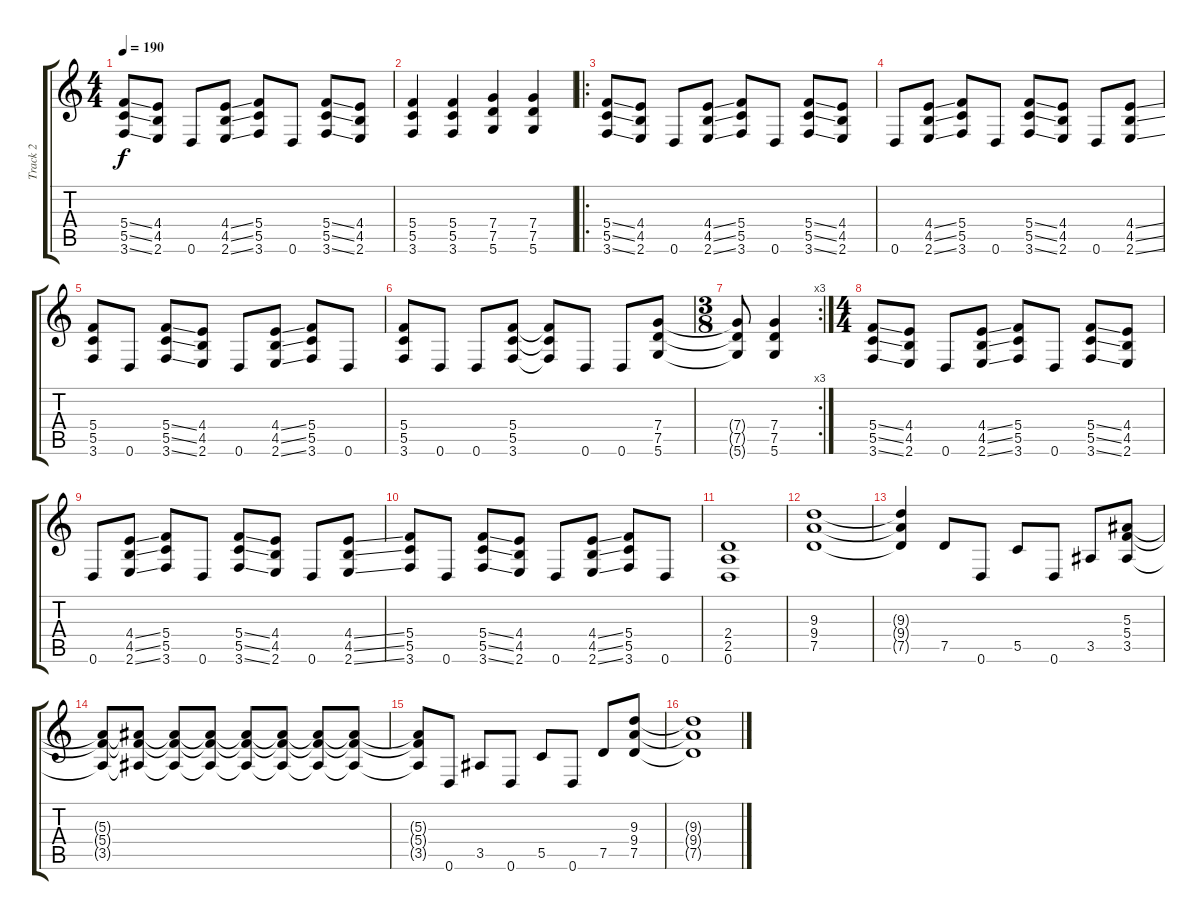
\track ("Track 2" "Track 2") {instrument distortionguitar}
\staff {score tabs}
\tuning (D4 A3 F3 C3 G2 D2) {hide}
\ts (4 4)
\tempo 190
\clef g2
\ks c
(5.4{ss} 5.5{ss} 3.6{ss}).8{dy f} (4.4 4.5 2.6).8 0.6.8 (4.4{ss} 4.5{ss} 2.6{ss}).8 (5.4 5.5 3.6).8 0.6.8 (5.4{ss} 5.5{ss} 3.6{ss}).8 (4.4 4.5 2.6).8 |
(5.4 5.5 3.6).4 (5.4 5.5 3.6).4 (7.4 7.5 5.6).4 (7.4 7.5 5.6).4 |
\ro
(5.4{ss} 5.5{ss} 3.6{ss}).8 (4.4 4.5 2.6).8 0.6.8 (4.4{ss} 4.5{ss} 2.6{ss}).8 (5.4 5.5 3.6).8 0.6.8 (5.4{ss} 5.5{ss} 3.6{ss}).8 (4.4 4.5 2.6).8 |
0.6.8 (4.4{ss} 4.5{ss} 2.6{ss}).8 (5.4 5.5 3.6).8 0.6.8 (5.4{ss} 5.5{ss} 3.6{ss}).8 (4.4 4.5 2.6).8 0.6.8 (4.4{ss} 4.5{ss} 2.6{ss}).8 |
(5.4 5.5 3.6).8 0.6.8 (5.4{ss} 5.5{ss} 3.6{ss}).8 (4.4 4.5 2.6).8 0.6.8 (4.4{ss} 4.5{ss} 2.6{ss}).8 (5.4 5.5 3.6).8 0.6.8 |
(5.4 5.5 3.6).8 0.6.8 0.6.8 (5.4 5.5 3.6).8 (5.4{t} 5.5{t} 3.6{t}).8 0.6.8 0.6.8 (7.4 7.5 5.6).8 |
\rc 3
\ts (3 8)
(7.4{t} 7.5{t} 5.6{t}).8 (7.4 7.5 5.6).4 |
\ts (4 4)
(5.4{ss} 5.5{ss} 3.6{ss}).8 (4.4 4.5 2.6).8 0.6.8 (4.4{ss} 4.5{ss} 2.6{ss}).8 (5.4 5.5 3.6).8 0.6.8 (5.4{ss} 5.5{ss} 3.6{ss}).8 (4.4 4.5 2.6).8 |
0.6.8 (4.4{ss} 4.5{ss} 2.6{ss}).8 (5.4 5.5 3.6).8 0.6.8 (5.4{ss} 5.5{ss} 3.6{ss}).8 (4.4 4.5 2.6).8 0.6.8 (4.4{ss} 4.5{ss} 2.6{ss}).8 |
(5.4 5.5 3.6).8 0.6.8 (5.4{ss} 5.5{ss} 3.6{ss}).8 (4.4 4.5 2.6).8 0.6.8 (4.4{ss} 4.5{ss} 2.6{ss}).8 (5.4 5.5 3.6).8 0.6.8 |
(2.4 2.5 0.6).1 |
(9.3 9.4 7.5).1 |
(9.3{t} 9.4{t} 7.5{t}).4 7.5.8 0.6.8 5.5.8 0.6.8 3.5.8 (5.3 5.4 3.5).8 |
(5.3{t} 5.4{t} 3.5{t}).8 (5.3{t} 5.4{t} 3.5{t}).8 (5.3{t} 5.4{t} 3.5{t}).8 (5.3{t} 5.4{t} 3.5{t}).8 (5.3{t} 5.4{t} 3.5{t}).8 (5.3{t} 5.4{t} 3.5{t}).8 (5.3{t} 5.4{t} 3.5{t}).8 (5.3{t} 5.4{t} 3.5{t}).8 |
(5.3{t} 5.4{t} 3.5{t}).8 0.6.8 3.5.8 0.6.8 5.5.8 0.6.8 7.5.8 (9.3 9.4 7.5).8 |
(9.3{t} 9.4{t} 7.5{t}).1
